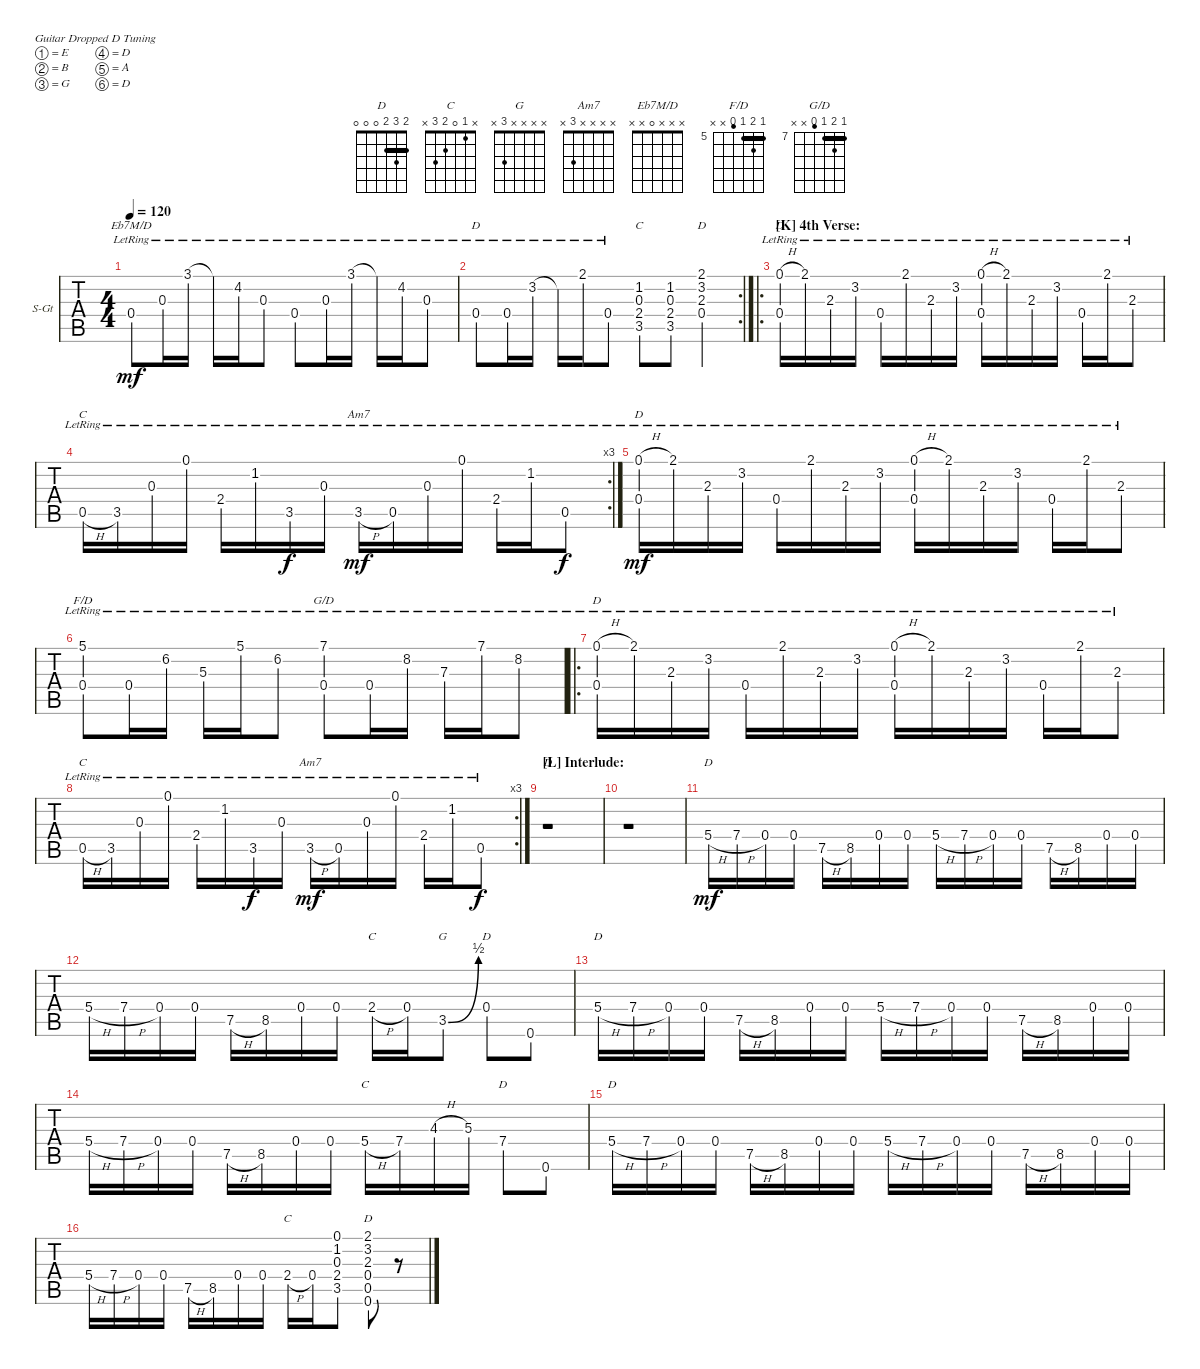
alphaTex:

\defaultSystemsLayout 4
\bracketExtendMode groupsimilarinstruments
\firstSystemTrackNameOrientation horizontal
\otherSystemsTrackNameOrientation horizontal
\track ("Acoustic Guitar 2" "S-Gt") {solo instrument acousticguitarsteel}
\staff {tabs}
\tuning (E4 B3 G3 D3 A2 D2)
\chord ("D" x x x 5 x x) {showfingering false}
\chord ("C" x x x 5 x x) {showfingering false}
\chord ("D" x x x 7 x x) {firstfret 7 showfingering false}
\chord ("C" x x x 0 x x) {showfingering false}
\chord ("G" x x x x 3 x)
\chord ("D" x x x 0 x x) {showfingering false}
\chord ("D" x x 0 x x x) {showfingering false}
\chord ("C" x x x x 0 x) {showfingering false}
\chord ("Am7" x x x x 3 x)
\chord ("D" x x x x x x)
\chord ("Eb7M/D" x x x 0 x x)
\chord ("D" 0 3 2 4 x x) {showfingering false}
\chord ("C" x 1 0 2 3 x) {showfingering false}
\chord ("D" 2 3 2 0 x x) {showfingering false barre 2}
\chord ("F/D" 5 6 5 4 x x) {firstfret 5 showfingering false barre 5}
\chord ("G/D" 7 8 7 6 x x) {firstfret 7 showfingering false barre 7}
\chord ("D" 2 3 2 0 0 0) {barre 2}
\ts (4 4)
\tempo 120
\clef g2
\ks c
0.4{lr}.8{ch "Eb7M/D" dy mf} 0.3{lr}.16 3.1{lr}.16 3.1{lr t}.16 4.2{lr}.16 0.3{lr}.8 0.4{lr}.8 0.3{lr}.16 3.1{lr}.16 3.1{lr t}.16 4.2{lr}.16 0.3{lr}.8 |
\rc 2
0.4{lr}.8{ch "D"} 0.4{lr}.16 3.2{lr}.16 3.2{lr t}.16 2.1{lr}.16 0.4{lr}.8 (3.5{st} 2.4 0.3 1.2).8{ch "C" beam merge} (3.5{st} 2.4 0.3 1.2).8{beam merge} (0.4 2.3 3.2 2.1).4{ch "D"} |
\ro
\section ("K" "4th Verse:")
(0.4{lr} 0.1{h lr}).16{ch "D"} 2.1{lr}.16 2.3{lr}.16 3.2{lr}.16 0.4{lr}.16 2.1{lr}.16 2.3{lr}.16 3.2{lr}.16 (0.4{lr} 0.1{h lr}).16 2.1{lr}.16 2.3{lr}.16 3.2{lr}.16 0.4{lr}.16 2.1{lr}.16 2.3{lr}.8 |
\rc 3
0.5{h lr}.16{ch "C"} 3.5{lr}.16 0.3{lr}.16 0.1{lr}.16 2.4{lr}.16 1.2{lr}.16 3.5{lr}.16{dy f} 0.3{lr}.16 3.5{h lr}.16{ch "Am7" dy mf} 0.5{lr}.16 0.3{lr}.16 0.1{lr}.16 2.4{lr}.16 1.2{lr}.16 0.5{lr}.8{dy f} |
(0.4{lr} 0.1{h lr}).16{ch "D" dy mf} 2.1{lr}.16 2.3{lr}.16 3.2{lr}.16 0.4{lr}.16 2.1{lr}.16 2.3{lr}.16 3.2{lr}.16 (0.4{lr} 0.1{h lr}).16 2.1{lr}.16 2.3{lr}.16 3.2{lr}.16 0.4{lr}.16 2.1{lr}.16 2.3{lr}.8 |
(5.1{lr} 0.4{lr}).8{ch "F/D"} 0.4{lr}.16 6.2{lr}.16 5.3{lr}.16 5.1{lr}.16 6.2{lr}.8 (7.1{lr} 0.4{lr}).8{ch "G/D"} 0.4{lr}.16 8.2{lr}.16 7.3{lr}.16 7.1{lr}.16 8.2{lr}.8 |
\ro
(0.4{lr} 0.1{h lr}).16{ch "D"} 2.1{lr}.16 2.3{lr}.16 3.2{lr}.16 0.4{lr}.16 2.1{lr}.16 2.3{lr}.16 3.2{lr}.16 (0.4{lr} 0.1{h lr}).16 2.1{lr}.16 2.3{lr}.16 3.2{lr}.16 0.4{lr}.16 2.1{lr}.16 2.3{lr}.8 |
\rc 3
0.5{h lr}.16{ch "C"} 3.5{lr}.16 0.3{lr}.16 0.1{lr}.16 2.4{lr}.16 1.2{lr}.16 3.5{lr}.16{dy f} 0.3{lr}.16 3.5{h lr}.16{ch "Am7" dy mf} 0.5{lr}.16 0.3{lr}.16 0.1{lr}.16 2.4{lr}.16 1.2{lr}.16 0.5{lr}.8{dy f} |
\section ("L" "Interlude:")
r.1{ch "D"} |
r.1 |
5.4{h}.16{ch "D" dy mf} 7.4{h}.16 0.4.16 0.4.16 7.5{h}.16 8.5.16 0.4.16 0.4.16 5.4{h}.16 7.4{h}.16 0.4.16 0.4.16 7.5{h}.16 8.5.16 0.4.16 0.4.16 |
5.4{h}.16 7.4{h}.16 0.4.16 0.4.16 7.5{h}.16 8.5.16 0.4.16 0.4.16 2.4{h}.16{ch "C"} 0.4.16 3.5{be (bend 0 0 15.6 2)}.8{ch "G"} 0.4.8{ch "D"} 0.6.8 |
5.4{h}.16{ch "D"} 7.4{h}.16 0.4.16 0.4.16 7.5{h}.16 8.5.16 0.4.16 0.4.16 5.4{h}.16 7.4{h}.16 0.4.16 0.4.16 7.5{h}.16 8.5.16 0.4.16 0.4.16 |
5.4{h}.16 7.4{h}.16 0.4.16 0.4.16 7.5{h}.16 8.5.16 0.4.16 0.4.16 5.4{h}.16{ch "C"} 7.4.16 4.3{h}.16 5.3.16 7.4.8{ch "D"} 0.6.8 |
5.4{h}.16{ch "D"} 7.4{h}.16 0.4.16 0.4.16 7.5{h}.16 8.5.16 0.4.16 0.4.16 5.4{h}.16 7.4{h}.16 0.4.16 0.4.16 7.5{h}.16 8.5.16 0.4.16 0.4.16 |
5.4{h}.16 7.4{h}.16 0.4.16 0.4.16 7.5{h}.16 8.5.16 0.4.16 0.4.16 2.4{h}.16{ch "C"} 0.4.16 (3.5 2.4 0.3 1.2 0.1).8 (3.2 2.3 0.6 0.5 0.4 2.1).8{ch "D"} r.8
